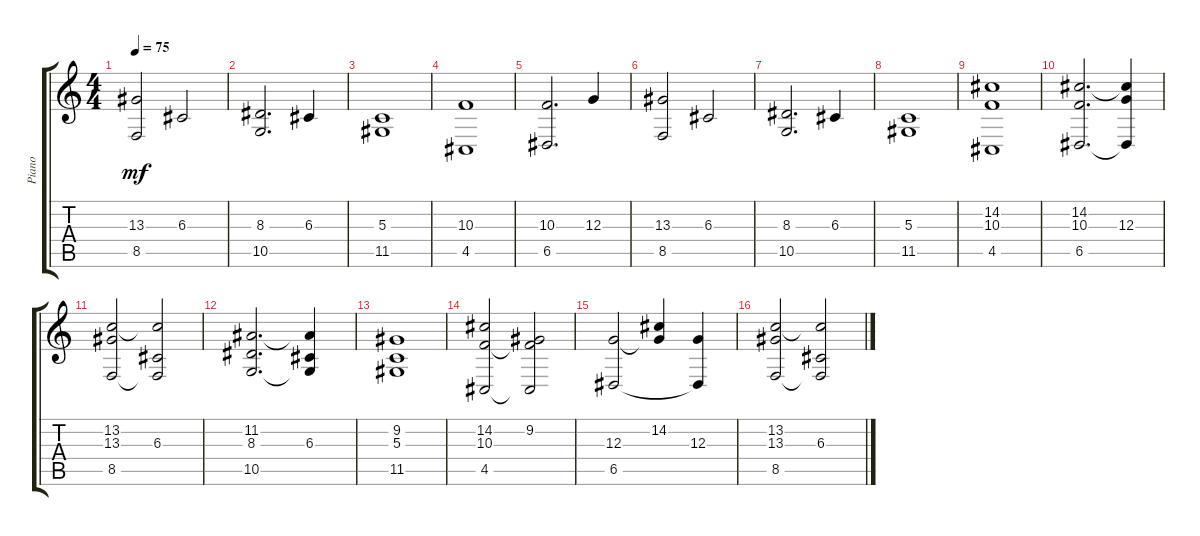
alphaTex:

\track ("Piano" "Piano") {instrument brightacousticpiano}
\staff {score tabs}
\tuning (E4 B3 G3 D3 A2 E2) {hide}
\ts (4 4)
\tempo 75
\clef g2
\ks c
(13.3 8.5).2{dy mf} 6.3.2 |
(8.3 10.5).2{d} 6.3.4 |
(5.3 11.5).1 |
(10.3 4.5).1 |
(10.3 6.5).2{d} 12.3.4 |
(13.3 8.5).2 6.3.2 |
(8.3 10.5).2{d} 6.3.4 |
(5.3 11.5).1 |
(14.2 10.3 4.5).1 |
(14.2 10.3 6.5).2{d} (14.2{t} 12.3 6.5{t}).4 |
(13.2 13.3 8.5).2 (13.2{t} 6.3 8.5{t}).2 |
(11.2 8.3 10.5).2{d} (11.2{t} 6.3 10.5{t}).4 |
(9.2 5.3 11.5).1 |
(14.2 10.3 4.5).2 (9.2 10.3{t} 4.5{t}).2 |
(12.3 6.5).2 (14.2 12.3{t}).4 (12.3 6.5{t}).4 |
(13.2 13.3 8.5).2 (13.2{t} 6.3 8.5{t}).2
